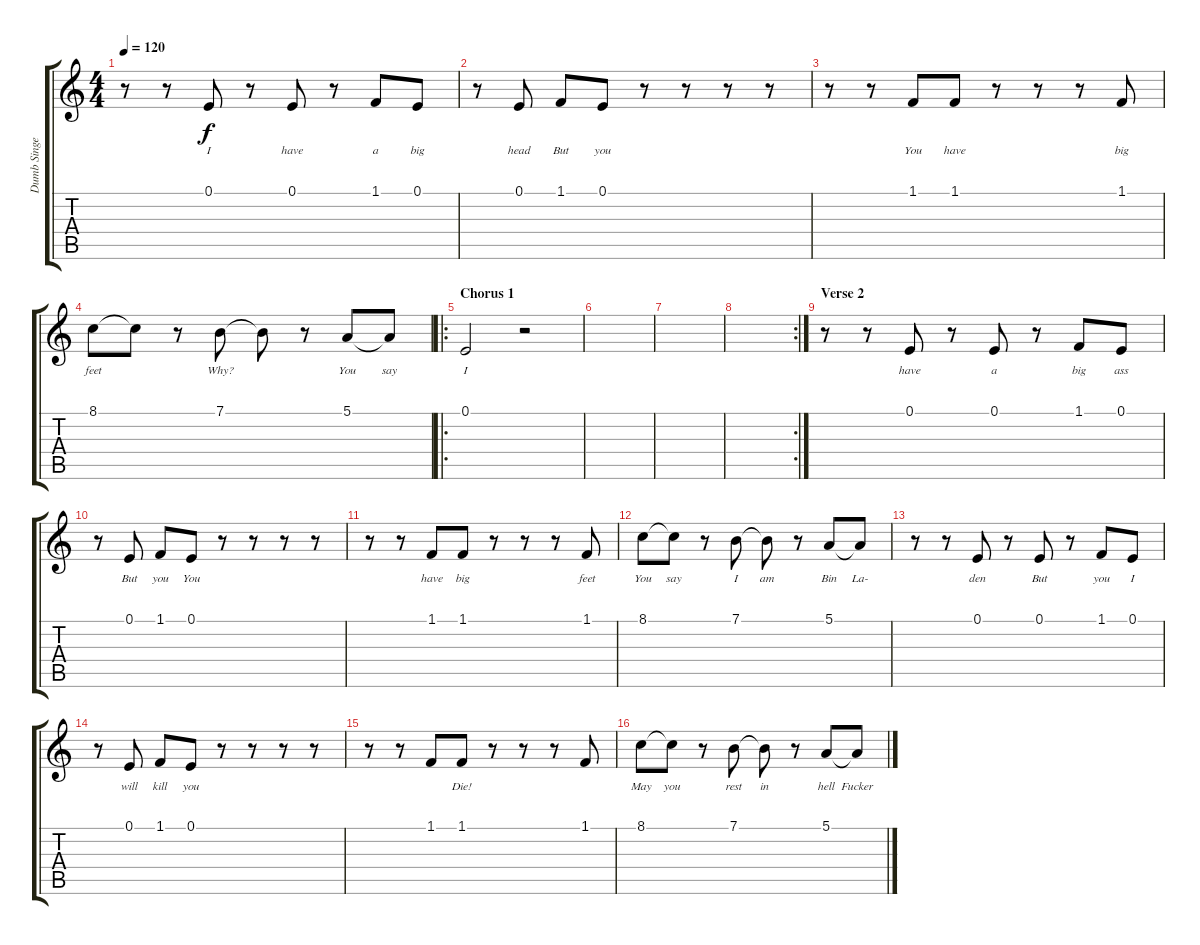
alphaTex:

\track ("Dumb Singer singing stupid stuff" "Dumb Singe") {instrument choiraahs}
\staff {score tabs}
\tuning (E4 B3 G3 D3 A2 E2) {hide}
\ts (4 4)
\tempo 120
\clef g2
\ks c
r.8{dy f} r.8 0.1.8{lyrics (0 "I") lyrics (1 "") lyrics (2 "") lyrics (3 "") lyrics (4 "")} r.8 0.1.8{lyrics (0 "have") lyrics (1 "") lyrics (2 "") lyrics (3 "") lyrics (4 "")} r.8 1.1.8{lyrics (0 "a") lyrics (1 "") lyrics (2 "") lyrics (3 "") lyrics (4 "")} 0.1.8{lyrics (0 "big") lyrics (1 "") lyrics (2 "") lyrics (3 "") lyrics (4 "")} |
r.8 0.1.8{lyrics (0 "head") lyrics (1 "") lyrics (2 "") lyrics (3 "") lyrics (4 "")} 1.1.8{lyrics (0 "But") lyrics (1 "") lyrics (2 "") lyrics (3 "") lyrics (4 "")} 0.1.8{lyrics (0 "you") lyrics (1 "") lyrics (2 "") lyrics (3 "") lyrics (4 "")} r.8 r.8 r.8 r.8 |
r.8 r.8 1.1.8{lyrics (0 "You") lyrics (1 "") lyrics (2 "") lyrics (3 "") lyrics (4 "")} 1.1.8{lyrics (0 "have") lyrics (1 "") lyrics (2 "") lyrics (3 "") lyrics (4 "")} r.8 r.8 r.8 1.1.8{lyrics (0 "big") lyrics (1 "") lyrics (2 "") lyrics (3 "") lyrics (4 "")} |
8.1.8{lyrics (0 "feet") lyrics (1 "") lyrics (2 "") lyrics (3 "") lyrics (4 "")} 8.1{t}.8{lyrics (0 "") lyrics (1 "") lyrics (2 "") lyrics (3 "") lyrics (4 "")} r.8 7.1.8{lyrics (0 "Why?") lyrics (1 "") lyrics (2 "") lyrics (3 "") lyrics (4 "")} 7.1{t}.8{lyrics (0 "") lyrics (1 "") lyrics (2 "") lyrics (3 "") lyrics (4 "")} r.8 5.1.8{lyrics (0 "You") lyrics (1 "") lyrics (2 "") lyrics (3 "") lyrics (4 "")} 5.1{t}.8{lyrics (0 "say") lyrics (1 "") lyrics (2 "") lyrics (3 "") lyrics (4 "")} |
\ro
\section ("" "Chorus 1")
0.1.2{lyrics (0 "I") lyrics (1 "") lyrics (2 "") lyrics (3 "") lyrics (4 "")} r.2 |
|
|
\rc 2
|
\section ("" "Verse 2")
r.8 r.8 0.1.8{lyrics (0 "have") lyrics (1 "") lyrics (2 "") lyrics (3 "") lyrics (4 "")} r.8 0.1.8{lyrics (0 "a") lyrics (1 "") lyrics (2 "") lyrics (3 "") lyrics (4 "")} r.8 1.1.8{lyrics (0 "big") lyrics (1 "") lyrics (2 "") lyrics (3 "") lyrics (4 "")} 0.1.8{lyrics (0 "ass") lyrics (1 "") lyrics (2 "") lyrics (3 "") lyrics (4 "")} |
r.8 0.1.8{lyrics (0 "But") lyrics (1 "") lyrics (2 "") lyrics (3 "") lyrics (4 "")} 1.1.8{lyrics (0 "you") lyrics (1 "") lyrics (2 "") lyrics (3 "") lyrics (4 "")} 0.1.8{lyrics (0 "You") lyrics (1 "") lyrics (2 "") lyrics (3 "") lyrics (4 "")} r.8 r.8 r.8 r.8 |
r.8 r.8 1.1.8{lyrics (0 "have") lyrics (1 "") lyrics (2 "") lyrics (3 "") lyrics (4 "")} 1.1.8{lyrics (0 "big") lyrics (1 "") lyrics (2 "") lyrics (3 "") lyrics (4 "")} r.8 r.8 r.8 1.1.8{lyrics (0 "feet") lyrics (1 "") lyrics (2 "") lyrics (3 "") lyrics (4 "")} |
8.1.8{lyrics (0 "You") lyrics (1 "") lyrics (2 "") lyrics (3 "") lyrics (4 "")} 8.1{t}.8{lyrics (0 "say") lyrics (1 "") lyrics (2 "") lyrics (3 "") lyrics (4 "")} r.8 7.1.8{lyrics (0 "I") lyrics (1 "") lyrics (2 "") lyrics (3 "") lyrics (4 "")} 7.1{t}.8{lyrics (0 "am") lyrics (1 "") lyrics (2 "") lyrics (3 "") lyrics (4 "")} r.8 5.1.8{lyrics (0 "Bin") lyrics (1 "") lyrics (2 "") lyrics (3 "") lyrics (4 "")} 5.1{t}.8{lyrics (0 "La-") lyrics (1 "") lyrics (2 "") lyrics (3 "") lyrics (4 "")} |
r.8 r.8 0.1.8{lyrics (0 "den") lyrics (1 "") lyrics (2 "") lyrics (3 "") lyrics (4 "")} r.8 0.1.8{lyrics (0 "But") lyrics (1 "") lyrics (2 "") lyrics (3 "") lyrics (4 "")} r.8 1.1.8{lyrics (0 "you") lyrics (1 "") lyrics (2 "") lyrics (3 "") lyrics (4 "")} 0.1.8{lyrics (0 "I") lyrics (1 "") lyrics (2 "") lyrics (3 "") lyrics (4 "")} |
r.8 0.1.8{lyrics (0 "will") lyrics (1 "") lyrics (2 "") lyrics (3 "") lyrics (4 "")} 1.1.8{lyrics (0 "kill") lyrics (1 "") lyrics (2 "") lyrics (3 "") lyrics (4 "")} 0.1.8{lyrics (0 "you") lyrics (1 "") lyrics (2 "") lyrics (3 "") lyrics (4 "")} r.8 r.8 r.8 r.8 |
r.8 r.8 1.1.8{lyrics (0 "") lyrics (1 "") lyrics (2 "") lyrics (3 "") lyrics (4 "")} 1.1.8{lyrics (0 "Die!") lyrics (1 "") lyrics (2 "") lyrics (3 "") lyrics (4 "")} r.8 r.8 r.8 1.1.8{lyrics (0 "") lyrics (1 "") lyrics (2 "") lyrics (3 "") lyrics (4 "")} |
8.1.8{lyrics (0 "May") lyrics (1 "") lyrics (2 "") lyrics (3 "") lyrics (4 "")} 8.1{t}.8{lyrics (0 "you") lyrics (1 "") lyrics (2 "") lyrics (3 "") lyrics (4 "")} r.8 7.1.8{lyrics (0 "rest") lyrics (1 "") lyrics (2 "") lyrics (3 "") lyrics (4 "")} 7.1{t}.8{lyrics (0 "in") lyrics (1 "") lyrics (2 "") lyrics (3 "") lyrics (4 "")} r.8 5.1.8{lyrics (0 "hell") lyrics (1 "") lyrics (2 "") lyrics (3 "") lyrics (4 "")} 5.1{t}.8{lyrics (0 "Fucker") lyrics (1 "") lyrics (2 "") lyrics (3 "") lyrics (4 "")}
